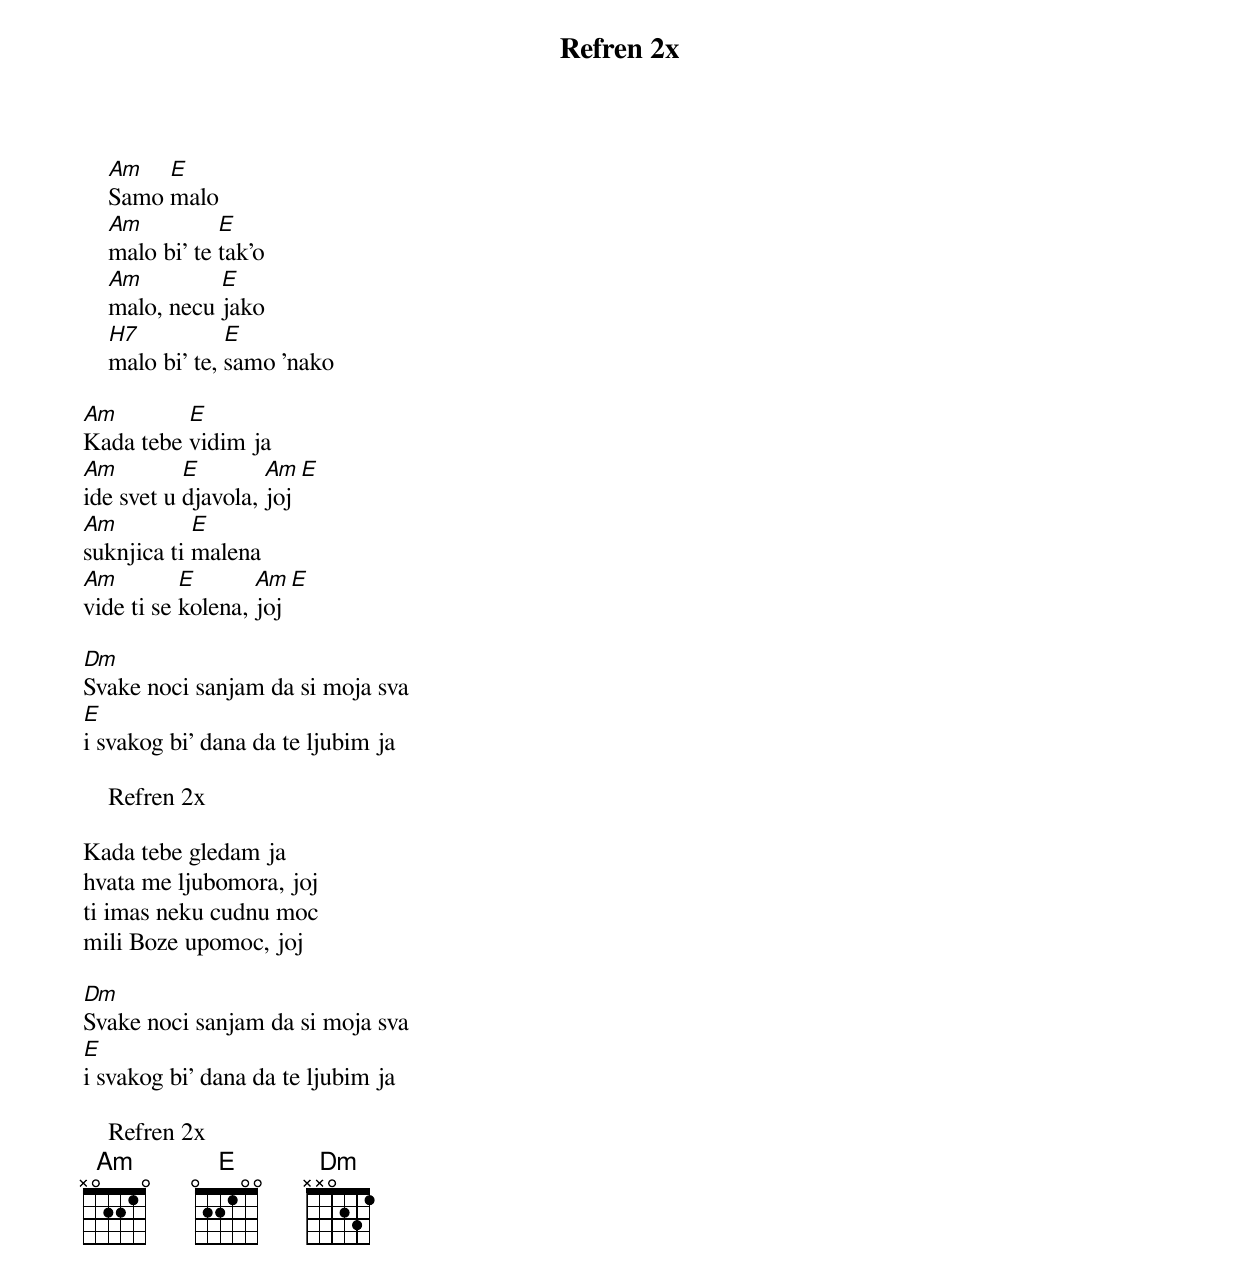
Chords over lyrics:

    Refren 2x
    Am   E
    Samo malo
    Am          E
    malo bi' te tak'o
    Am         E
    malo, necu jako
    H7           E
    malo bi' te, samo 'nako

Am        E
Kada tebe vidim ja
Am         E        Am   E
ide svet u djavola, joj
Am          E
suknjica ti malena
Am         E       Am   E
vide ti se kolena, joj

Dm
Svake noci sanjam da si moja sva
E
i svakog bi' dana da te ljubim ja

    Refren 2x

Kada tebe gledam ja
hvata me ljubomora, joj
ti imas neku cudnu moc
mili Boze upomoc, joj

Dm
Svake noci sanjam da si moja sva
E
i svakog bi' dana da te ljubim ja

    Refren 2x
